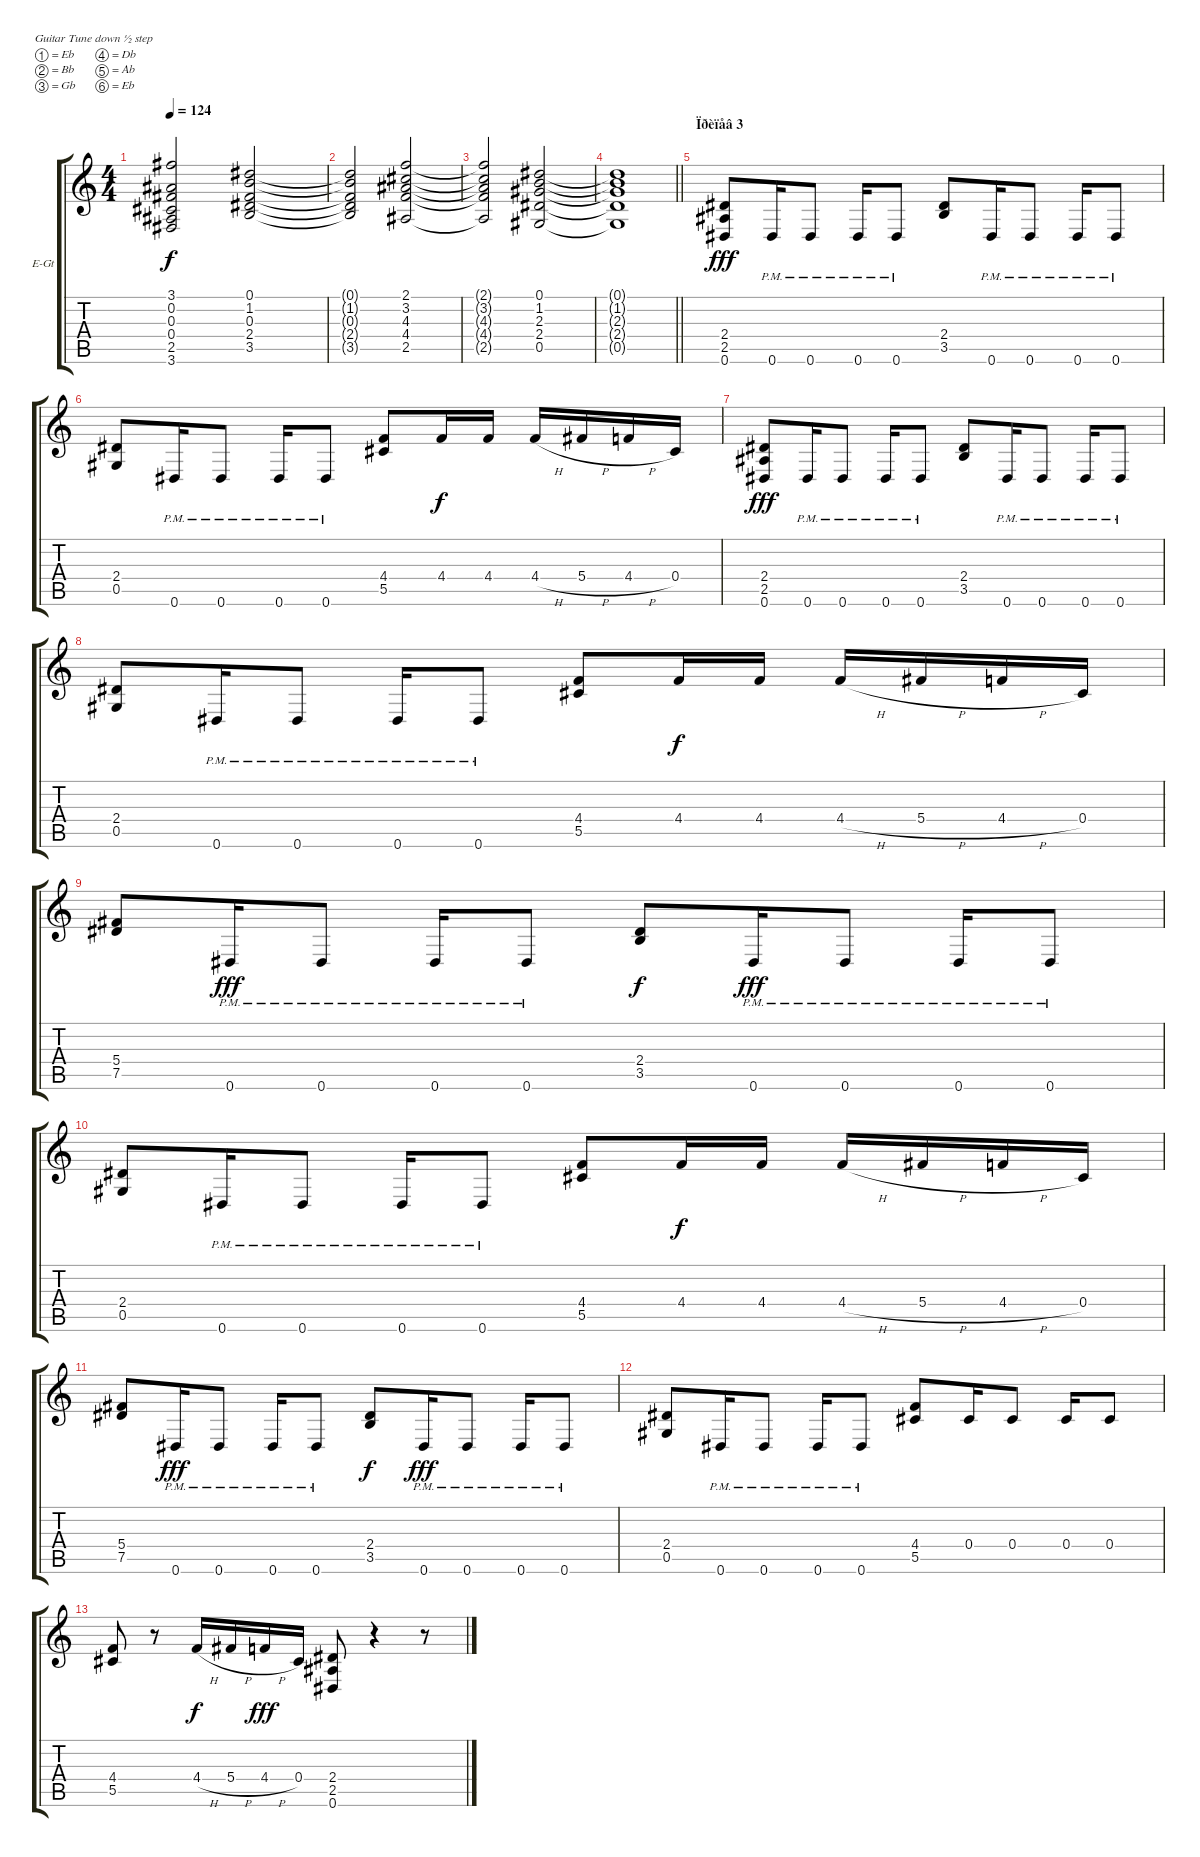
\bracketExtendMode groupsimilarinstruments
\firstSystemTrackNameOrientation horizontal
\otherSystemsTrackNameOrientation horizontal
\track ("Гитара 1" "E-Gt") {instrument distortionguitar}
\staff {score tabs}
\tuning (Eb4 Bb3 Gb3 Db3 Ab2 Eb2)
\ts (4 4)
\tempo 124
\clef g2
\ks c
(3.1{t} 0.2{t} 0.3{t} 0.4{t} 2.5{t} 3.6{t}).2{dy f} (0.1 1.2 0.3 2.4 3.5).2 |
(0.1{t} 1.2{t} 0.3{t} 2.4{t} 3.5{t}).2 (2.1 3.2 4.3 4.4 2.5).2 |
(2.1{t} 3.2{t} 4.3{t} 4.4{t} 2.5{t}).2 (0.1 1.2 2.3 2.4 0.5).2 |
\barLineRight lightlight
(0.1{t} 1.2{t} 2.3{t} 2.4{t} 0.5{t}).1 |
\section ("" "Ïðèïåâ 3")
(2.4 2.5 0.6).8{dy fff} 0.6{pm}.16 0.6{pm}.8 0.6{pm}.16 0.6{pm}.8 (2.4 3.5).8 0.6{pm}.16 0.6{pm}.8 0.6{pm}.16 0.6{pm}.8 |
(2.4 0.5).8 0.6{pm}.16 0.6{pm}.8 0.6{pm}.16 0.6{pm}.8 (4.4 5.5).8 4.4.16{dy f} 4.4.16 4.4{h}.16 5.4{h}.16 4.4{h}.16 0.4.16 |
(2.4 2.5 0.6).8{dy fff} 0.6{pm}.16 0.6{pm}.8 0.6{pm}.16 0.6{pm}.8 (2.4 3.5).8 0.6{pm}.16 0.6{pm}.8 0.6{pm}.16 0.6{pm}.8 |
(2.4 0.5).8 0.6{pm}.16 0.6{pm}.8 0.6{pm}.16 0.6{pm}.8 (4.4 5.5).8 4.4.16{dy f} 4.4.16 4.4{h}.16 5.4{h}.16 4.4{h}.16 0.4.16 |
(5.4 7.5).8 0.6{pm}.16{dy fff} 0.6{pm}.8 0.6{pm}.16 0.6{pm}.8 (2.4 3.5).8{dy f} 0.6{pm}.16{dy fff} 0.6{pm}.8 0.6{pm}.16 0.6{pm}.8 |
(2.4 0.5).8 0.6{pm}.16 0.6{pm}.8 0.6{pm}.16 0.6{pm}.8 (4.4 5.5).8 4.4.16{dy f} 4.4.16 4.4{h}.16 5.4{h}.16 4.4{h}.16 0.4.16 |
(5.4 7.5).8 0.6{pm}.16{dy fff} 0.6{pm}.8 0.6{pm}.16 0.6{pm}.8 (2.4 3.5).8{dy f} 0.6{pm}.16{dy fff} 0.6{pm}.8 0.6{pm}.16 0.6{pm}.8 |
(2.4 0.5).8 0.6{pm}.16 0.6{pm}.8 0.6{pm}.16 0.6{pm}.8 (4.4 5.5).8 0.4.16 0.4.8 0.4.16 0.4.8 |
(4.4 5.5).8 r.8 4.4{h}.16{dy f} 5.4{h}.16 4.4{h}.16{dy fff} 0.4.16 (2.4 2.5 0.6).8 r.4 r.8
